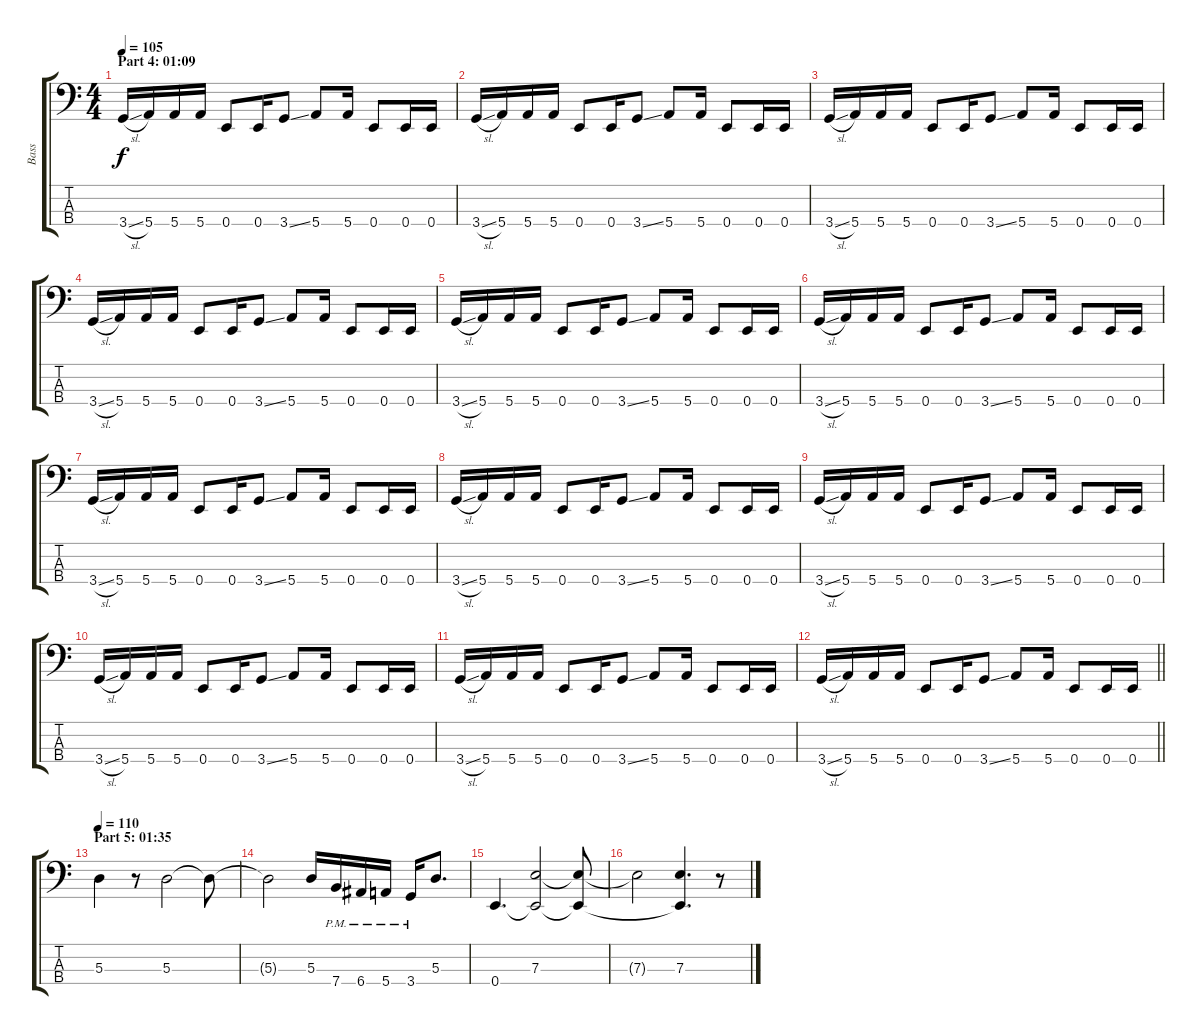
\track ("Bass" "Bass") {instrument electricbasspick}
\staff {score tabs}
\tuning (G2 D2 A1 E1) {hide}
\ts (4 4)
\section ("" "Part 4: 01:09")
\tempo 105
\clef f4
\ks c
3.4{sl}.16{dy f} 5.4.16 5.4.16 5.4.16 0.4.8 0.4.16 3.4{ss}.8 5.4.8 5.4.16 0.4.8 0.4.16 0.4.16 |
3.4{sl}.16 5.4.16 5.4.16 5.4.16 0.4.8 0.4.16 3.4{ss}.8 5.4.8 5.4.16 0.4.8 0.4.16 0.4.16 |
3.4{sl}.16 5.4.16 5.4.16 5.4.16 0.4.8 0.4.16 3.4{ss}.8 5.4.8 5.4.16 0.4.8 0.4.16 0.4.16 |
3.4{sl}.16 5.4.16 5.4.16 5.4.16 0.4.8 0.4.16 3.4{ss}.8 5.4.8 5.4.16 0.4.8 0.4.16 0.4.16 |
3.4{sl}.16 5.4.16 5.4.16 5.4.16 0.4.8 0.4.16 3.4{ss}.8 5.4.8 5.4.16 0.4.8 0.4.16 0.4.16 |
3.4{sl}.16 5.4.16 5.4.16 5.4.16 0.4.8 0.4.16 3.4{ss}.8 5.4.8 5.4.16 0.4.8 0.4.16 0.4.16 |
3.4{sl}.16 5.4.16 5.4.16 5.4.16 0.4.8 0.4.16 3.4{ss}.8 5.4.8 5.4.16 0.4.8 0.4.16 0.4.16 |
3.4{sl}.16 5.4.16 5.4.16 5.4.16 0.4.8 0.4.16 3.4{ss}.8 5.4.8 5.4.16 0.4.8 0.4.16 0.4.16 |
3.4{sl}.16 5.4.16 5.4.16 5.4.16 0.4.8 0.4.16 3.4{ss}.8 5.4.8 5.4.16 0.4.8 0.4.16 0.4.16 |
3.4{sl}.16 5.4.16 5.4.16 5.4.16 0.4.8 0.4.16 3.4{ss}.8 5.4.8 5.4.16 0.4.8 0.4.16 0.4.16 |
3.4{sl}.16 5.4.16 5.4.16 5.4.16 0.4.8 0.4.16 3.4{ss}.8 5.4.8 5.4.16 0.4.8 0.4.16 0.4.16 |
\barLineRight lightlight
3.4{sl}.16 5.4.16 5.4.16 5.4.16 0.4.8 0.4.16 3.4{ss}.8 5.4.8 5.4.16 0.4.8 0.4.16 0.4.16 |
\section ("" "Part 5: 01:35")
\tempo 110
5.3.4 r.8 5.3.2 5.3{t}.8 |
5.3{t}.2 5.3.16 7.4{pm}.16 6.4{pm}.16 5.4{pm}.16 3.4{pm}.16 5.3.8{d} |
0.4.4{d} (7.3 0.4{t}).2 (7.3{t} 0.4{t}).8 |
7.3{t}.2 (7.3 0.4{t}).4{d} r.8
